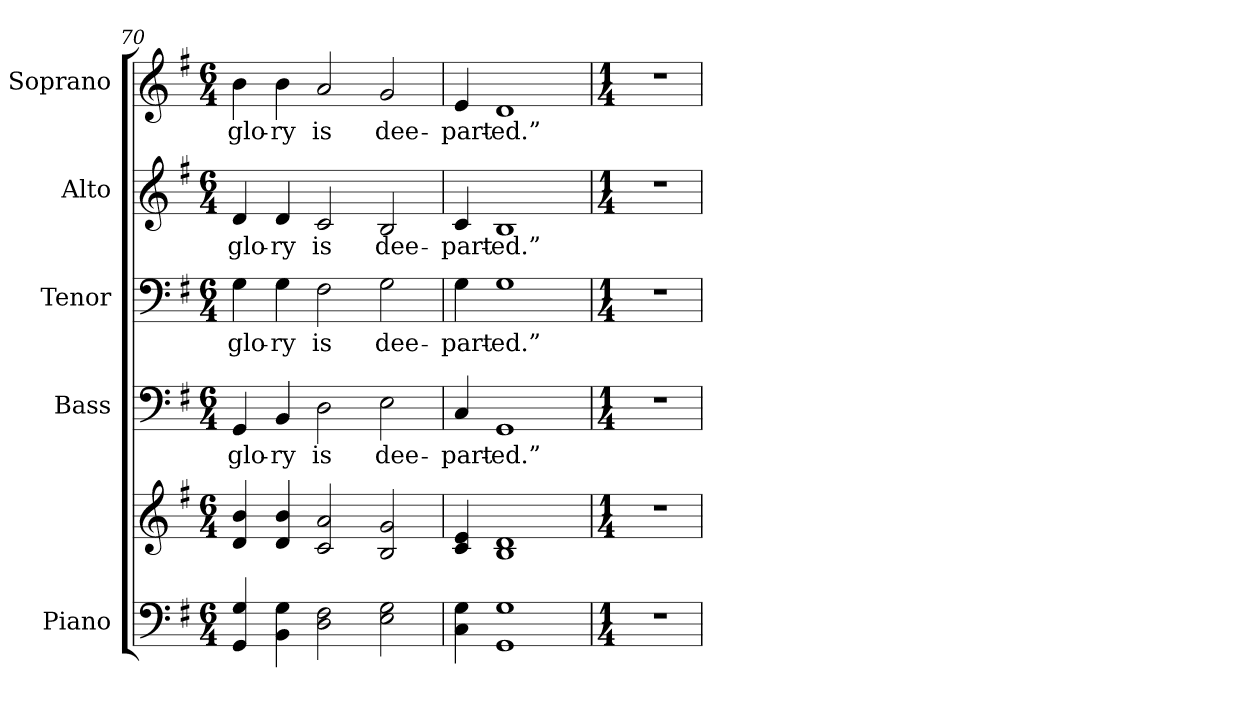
**kern	**kern	**kern	**text	**kern	**text	**kern	**text	**kern	**text
*part5	*part5	*part4	*part4	*part3	*part3	*part2	*part2	*part1	*part1
*staff6	*staff5	*staff4	*staff4	*staff3	*staff3	*staff2	*staff2	*staff1	*staff1
*I"Piano	*	*I"Bass	*	*I"Tenor	*	*I"Alto	*	*I"Soprano	*
*I'Pno.	*	*I'B.	*	*I'T.	*	*I'A.	*	*I'S.	*
*clefF4	*clefG2	*clefF4	*	*clefF4	*	*clefG2	*	*clefG2	*
*k[f#]	*k[f#]	*k[f#]	*	*k[f#]	*	*k[f#]	*	*k[f#]	*
*G:	*G:	*G:	*	*G:	*	*G:	*	*G:	*
*M6/4	*M6/4	*M6/4	*	*M6/4	*	*M6/4	*	*M6/4	*
=70	=70	=70	=70	=70	=70	=70	=70	=70	=70
!	!	!	!LO:LY:b:color=#000000	!	!	!	!	!	!
!	!	!	!	!	!LO:LY:b:color=#000000	!	!	!	!
!	!	!	!	!	!	!	!LO:LY:b:color=#000000	!	!
!	!	!	!	!	!	!	!	!	!LO:LY:b:color=#000000
4GGi/ 4Gi	4di/ 4bi	4GGi/	glo-	4Gi\	glo-	4di/	glo-	4bi\	glo-
!	!	!	!LO:LY:b:color=#000000	!	!	!	!	!	!
!	!	!	!	!	!LO:LY:b:color=#000000	!	!	!	!
!	!	!	!	!	!	!	!LO:LY:b:color=#000000	!	!
!	!	!	!	!	!	!	!	!	!LO:LY:b:color=#000000
4BBi\ 4Gi	4di/ 4bi	4BBi/	-ry	4Gi\	-ry	4di/	-ry	4bi\	-ry
!	!	!	!LO:LY:b:color=#000000	!	!	!	!	!	!
!	!	!	!	!	!LO:LY:b:color=#000000	!	!	!	!
!	!	!	!	!	!	!	!LO:LY:b:color=#000000	!	!
!	!	!	!	!	!	!	!	!	!LO:LY:b:color=#000000
2Di\ 2F#i	2ci/ 2ai	2Di\	is	2F#i\	is	2ci/	is	2ai/	is
!	!	!	!LO:LY:b:color=#000000	!	!	!	!	!	!
!	!	!	!	!	!LO:LY:b:color=#000000	!	!	!	!
!	!	!	!	!	!	!	!LO:LY:b:color=#000000	!	!
!	!	!	!	!	!	!	!	!	!LO:LY:b:color=#000000
2Ei\ 2Gi	2Bi/ 2gi	2Ei\	dee-	2Gi\	dee-	2Bi/	dee-	2gi/	dee-
!!LO:PB:g=z
=71	=71	=71	=71	=71	=71	=71	=71	=71	=71
!	!	!	!LO:LY:b:color=#000000	!	!	!	!	!	!
!	!	!	!	!	!LO:LY:b:color=#000000	!	!	!	!
!	!	!	!	!	!	!	!LO:LY:b:color=#000000	!	!
!	!	!	!	!	!	!	!	!	!LO:LY:b:color=#000000
4Ci\ 4Gi	4ci/ 4ei	4Ci/	-part-	4Gi\	-part-	4ci/	-part-	4ei/	-part-
!	!	!	!LO:LY:b:color=#000000	!	!	!	!	!	!
!	!	!	!	!	!LO:LY:b:color=#000000	!	!	!	!
!	!	!	!	!	!	!	!LO:LY:b:color=#000000	!	!
!	!	!	!	!	!	!	!	!	!LO:LY:b:color=#000000
1GGi 1Gi	1Bi 1di	1GGi	-ed.”	1Gi	-ed.”	1Bi	-ed.”	1di	-ed.”
=72	=72	=72	=72	=72	=72	=72	=72	=72	=72
*M1/4	*M1/4	*M1/4	*	*M1/4	*	*M1/4	*	*M1/4	*
!LO:N:vis=1	!LO:N:vis=1	!LO:N:vis=1	!	!LO:N:vis=1	!	!LO:N:vis=1	!	!LO:N:vis=1	!
4r	4r	4r	.	4r	.	4r	.	4r	.
=	=	=	=	=	=	=	=	=	=
*-	*-	*-	*-	*-	*-	*-	*-	*-	*-
